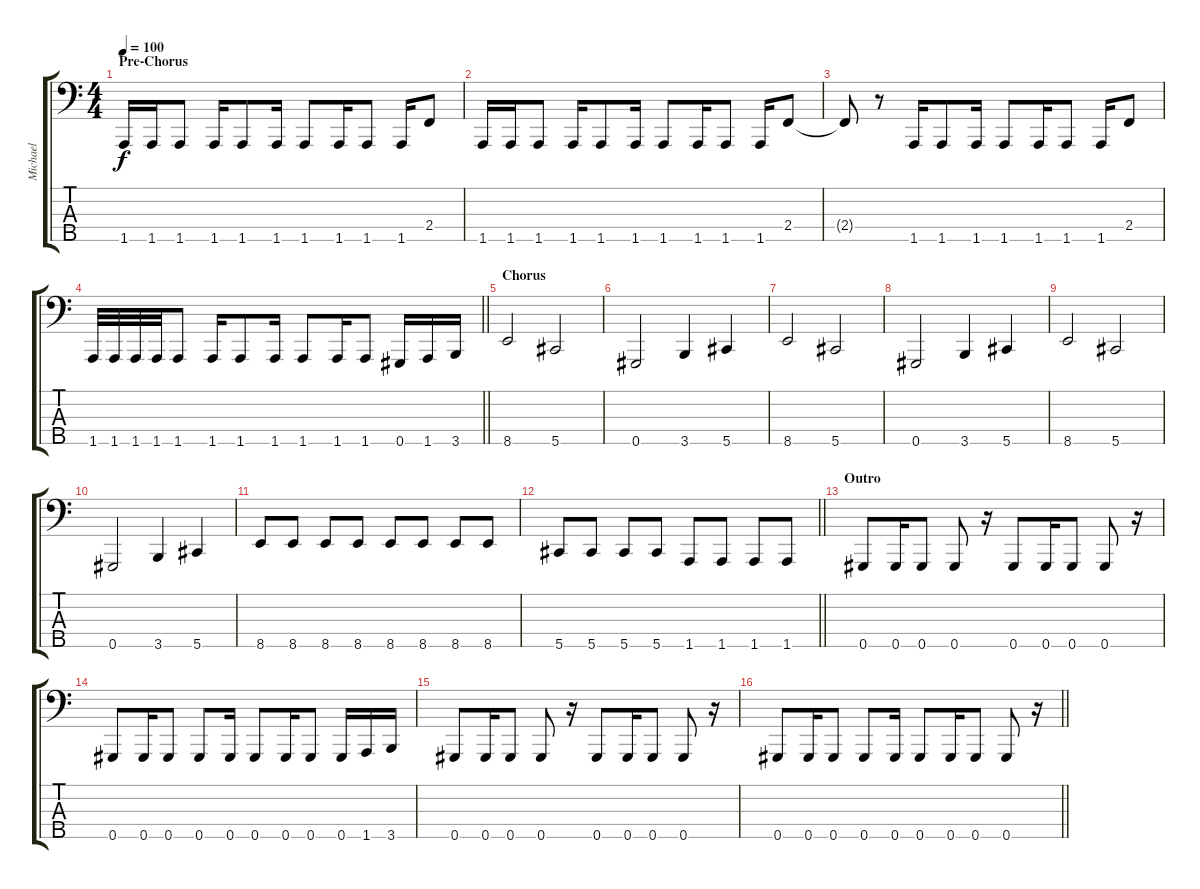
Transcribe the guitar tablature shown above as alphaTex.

\track ("Michael" "Michael") {instrument electricbassfinger}
\staff {score tabs}
\tuning (Gb2 Db2 Ab1 Eb1 Ab0) {hide}
\ts (4 4)
\section ("" "Pre-Chorus")
\tempo 100
\clef f4
\ks c
1.5.16{dy f} 1.5.16 1.5.8 1.5.16 1.5.8 1.5.16 1.5.8 1.5.16 1.5.8 1.5.16 2.4.8 |
1.5.16 1.5.16 1.5.8 1.5.16 1.5.8 1.5.16 1.5.8 1.5.16 1.5.8 1.5.16 2.4.8 |
2.4{t}.8 r.8 1.5.16 1.5.8 1.5.16 1.5.8 1.5.16 1.5.8 1.5.16 2.4.8 |
\barLineRight lightlight
1.5.32 1.5.32 1.5.32 1.5.32 1.5.8 1.5.16 1.5.8 1.5.16 1.5.8 1.5.16 1.5.8 0.5.16 1.5.16 3.5.16 |
\section ("" "Chorus")
8.5.2 5.5.2 |
0.5.2 3.5.4 5.5.4 |
8.5.2 5.5.2 |
0.5.2 3.5.4 5.5.4 |
8.5.2 5.5.2 |
0.5.2 3.5.4 5.5.4 |
8.5.8 8.5.8 8.5.8 8.5.8 8.5.8 8.5.8 8.5.8 8.5.8 |
\barLineRight lightlight
5.5.8 5.5.8 5.5.8 5.5.8 1.5.8 1.5.8 1.5.8 1.5.8 |
\section ("" "Outro")
0.5.8 0.5.16 0.5.8 0.5.8 r.16 0.5.8 0.5.16 0.5.8 0.5.8 r.16 |
0.5.8 0.5.16 0.5.8 0.5.8 0.5.16 0.5.8 0.5.16 0.5.8 0.5.16 1.5.16 3.5.16 |
0.5.8 0.5.16 0.5.8 0.5.8 r.16 0.5.8 0.5.16 0.5.8 0.5.8 r.16 |
\barLineRight lightlight
0.5.8 0.5.16 0.5.8 0.5.8 0.5.16 0.5.8 0.5.16 0.5.8 0.5.8 r.16
